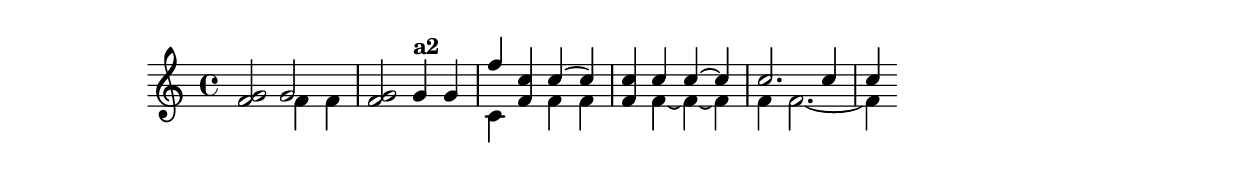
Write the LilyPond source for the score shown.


\header {
  texidoc ="The new part combiner stays apart from:
@itemize @bullet
@item different durations,
@item different articulations (taking into account only slur/@/beam/@/tie), and
@item wide pitch ranges.
@end itemize
"
}

\layout { ragged-right = ##t }

\version "2.16.0"

vone =  \relative a' {
  g2 g    g  g4 g f' c c( c) c c  c ~ c
  c2. c4   c
}
vtwo =  \relative a' {
  f2 f4 f f2 g4 g c, f f  f  f f~ f ~ f
  f4 f2. ~ f4
}


\partcombine \vone \vtwo

 

 
